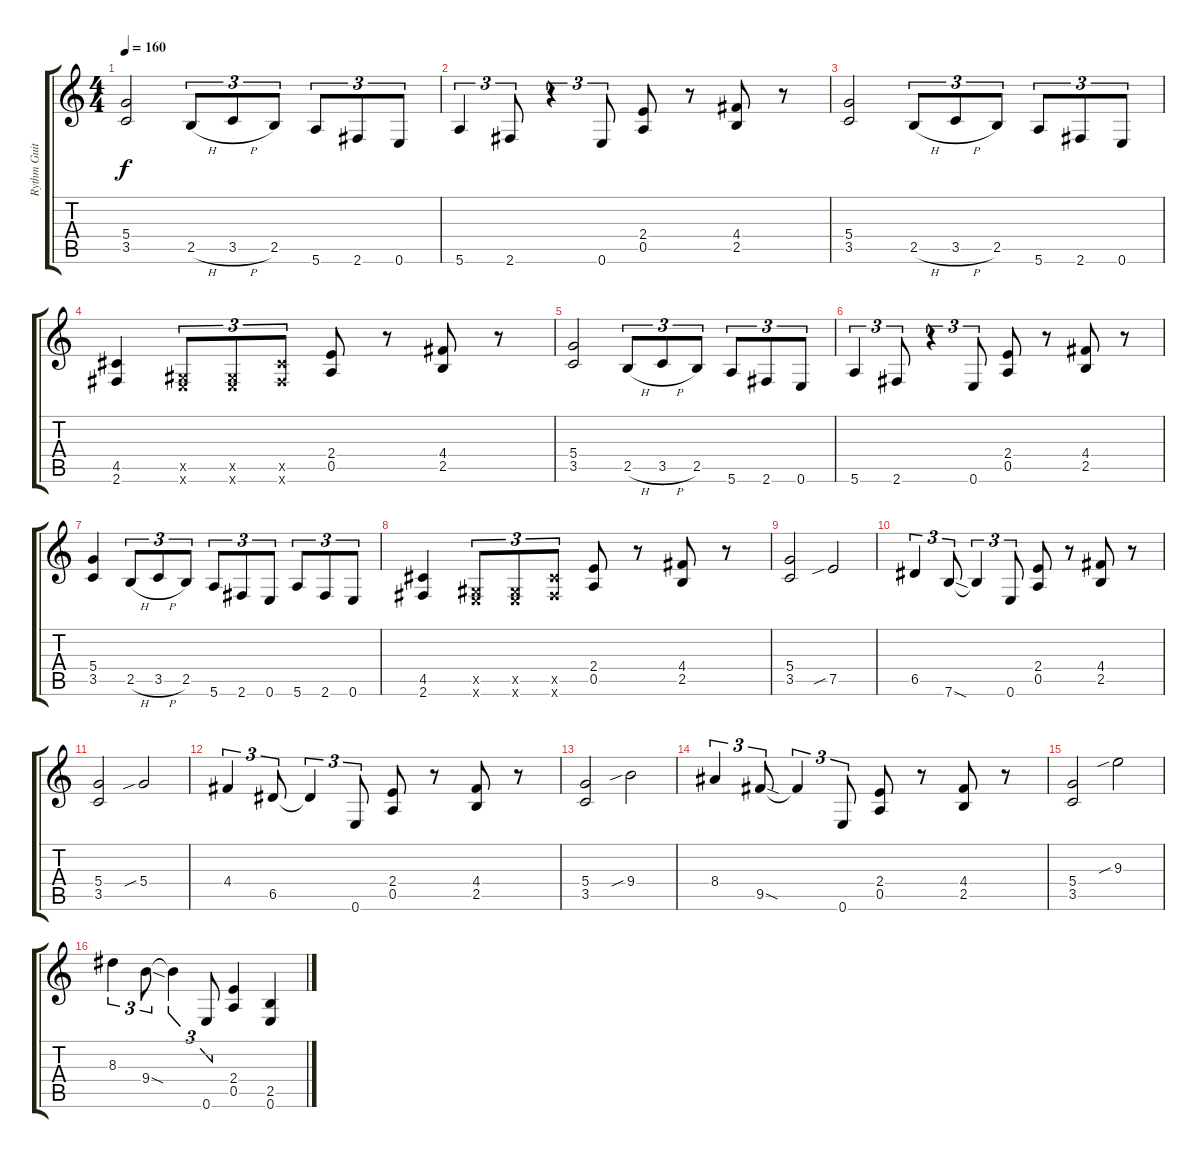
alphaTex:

\track ("Rythm Guitar (Dave Mustaine)" "Rythm Guit") {instrument distortionguitar}
\staff {score tabs}
\tuning (E4 B3 G3 D3 A2 E2) {hide}
\ts (4 4)
\tempo 160
\clef g2
\ks c
(5.4 3.5).2{dy f} 2.5{h}.8{tu (3 2)} 3.5{h}.8{tu (3 2)} 2.5.8{tu (3 2)} 5.6.8{tu (3 2)} 2.6.8{tu (3 2)} 0.6.8{tu (3 2)} |
5.6.4{tu (3 2)} 2.6.8{tu (3 2)} r.4{tu (3 2)} 0.6.8{tu (3 2)} (2.4 0.5).8 r.8 (4.4 2.5).8 r.8 |
(5.4 3.5).2 2.5{h}.8{tu (3 2)} 3.5{h}.8{tu (3 2)} 2.5.8{tu (3 2)} 5.6.8{tu (3 2)} 2.6.8{tu (3 2)} 0.6.8{tu (3 2)} |
(4.5 2.6).4 (-1.5{x} 0.6{x}).8{tu (3 2)} (-1.5{x} 0.6{x}).8{tu (3 2)} (4.5{x} 2.6{x}).8{tu (3 2)} (2.4 0.5).8 r.8 (4.4 2.5).8 r.8 |
(5.4 3.5).2 2.5{h}.8{tu (3 2)} 3.5{h}.8{tu (3 2)} 2.5.8{tu (3 2)} 5.6.8{tu (3 2)} 2.6.8{tu (3 2)} 0.6.8{tu (3 2)} |
5.6.4{tu (3 2)} 2.6.8{tu (3 2)} r.4{tu (3 2)} 0.6.8{tu (3 2)} (2.4 0.5).8 r.8 (4.4 2.5).8 r.8 |
(5.4 3.5).4 2.5{h}.8{tu (3 2)} 3.5{h}.8{tu (3 2)} 2.5.8{tu (3 2)} 5.6.8{tu (3 2)} 2.6.8{tu (3 2)} 0.6.8{tu (3 2)} 5.6.8{tu (3 2)} 2.6.8{tu (3 2)} 0.6.8{tu (3 2)} |
(4.5 2.6).4 (-1.5{x} 0.6{x}).8{tu (3 2)} (-1.5{x} 0.6{x}).8{tu (3 2)} (4.5{x} 2.6{x}).8{tu (3 2)} (2.4 0.5).8 r.8 (4.4 2.5).8 r.8 |
(5.4 3.5).2 7.5{sib}.2 |
6.5.4{tu (3 2)} 7.6{sod}.8{tu (3 2)} 7.6{t}.4{tu (3 2)} 0.6.8{tu (3 2)} (2.4 0.5).8 r.8 (4.4 2.5).8 r.8 |
(5.4 3.5).2 5.4{sib}.2 |
4.4.4{tu (3 2)} 6.5.8{tu (3 2)} 6.5{t}.4{tu (3 2)} 0.6.8{tu (3 2)} (2.4 0.5).8 r.8 (4.4 2.5).8 r.8 |
(5.4 3.5).2 9.4{sib}.2 |
8.4.4{tu (3 2)} 9.5{sod}.8{tu (3 2)} 9.5{t}.4{tu (3 2)} 0.6.8{tu (3 2)} (2.4 0.5).8 r.8 (4.4 2.5).8 r.8 |
(5.4 3.5).2 9.3{sib}.2 |
8.3.4{tu (3 2)} 9.4{sod}.8{tu (3 2)} 9.4{t}.4{tu (3 2)} 0.6.8{tu (3 2)} (2.4 0.5).4 (2.5 0.6).4
